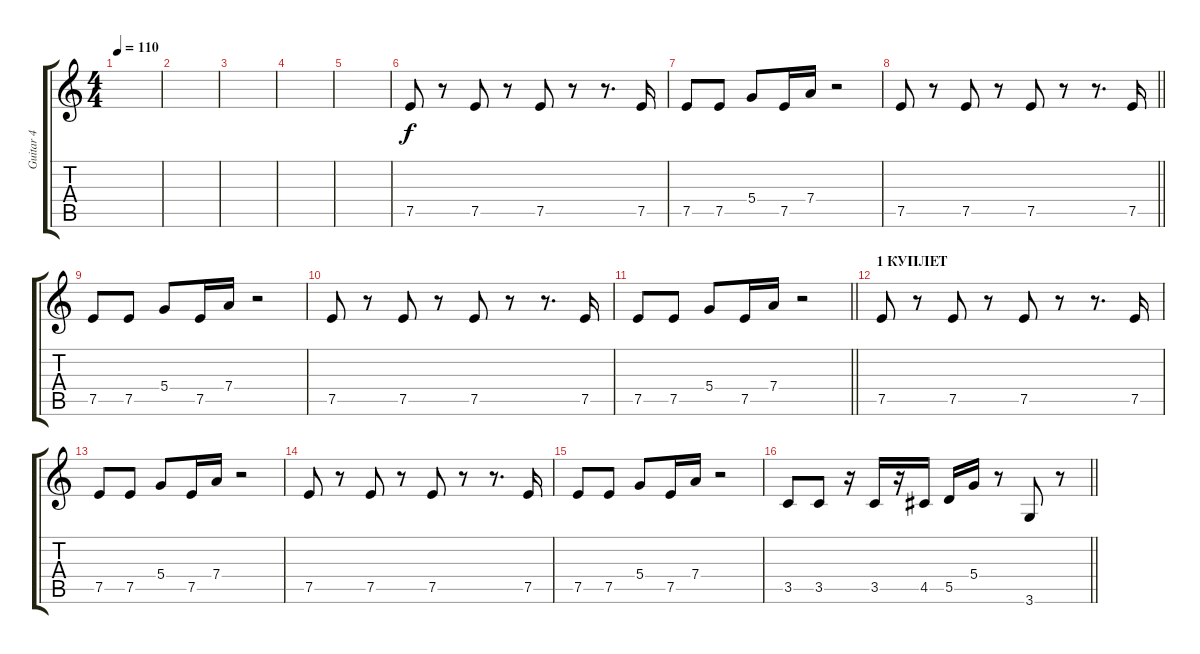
\track ("Guitar 4" "Guitar 4") {instrument electricguitarmuted}
\staff {score tabs}
\tuning (E4 B3 G3 D3 A2 E2) {hide}
\ts (4 4)
\tempo 110
\clef g2
\ks c
|
|
|
|
|
7.5.8 r.8 7.5.8 r.8 7.5.8 r.8 r.8{d} 7.5.16 |
7.5.8 7.5.8 5.4.8 7.5.16 7.4.16 r.2 |
\barLineRight lightlight
7.5.8 r.8 7.5.8 r.8 7.5.8 r.8 r.8{d} 7.5.16 |
7.5.8 7.5.8 5.4.8 7.5.16 7.4.16 r.2 |
7.5.8 r.8 7.5.8 r.8 7.5.8 r.8 r.8{d} 7.5.16 |
\barLineRight lightlight
7.5.8 7.5.8 5.4.8 7.5.16 7.4.16 r.2 |
\section ("" "1 КУПЛЕТ")
7.5.8 r.8 7.5.8 r.8 7.5.8 r.8 r.8{d} 7.5.16 |
7.5.8 7.5.8 5.4.8 7.5.16 7.4.16 r.2 |
7.5.8 r.8 7.5.8 r.8 7.5.8 r.8 r.8{d} 7.5.16 |
7.5.8 7.5.8 5.4.8 7.5.16 7.4.16 r.2 |
\barLineRight lightlight
3.5.8 3.5.8 r.16 3.5.16 r.16 4.5.16 5.5.16 5.4.16 r.8 3.6.8 r.8
